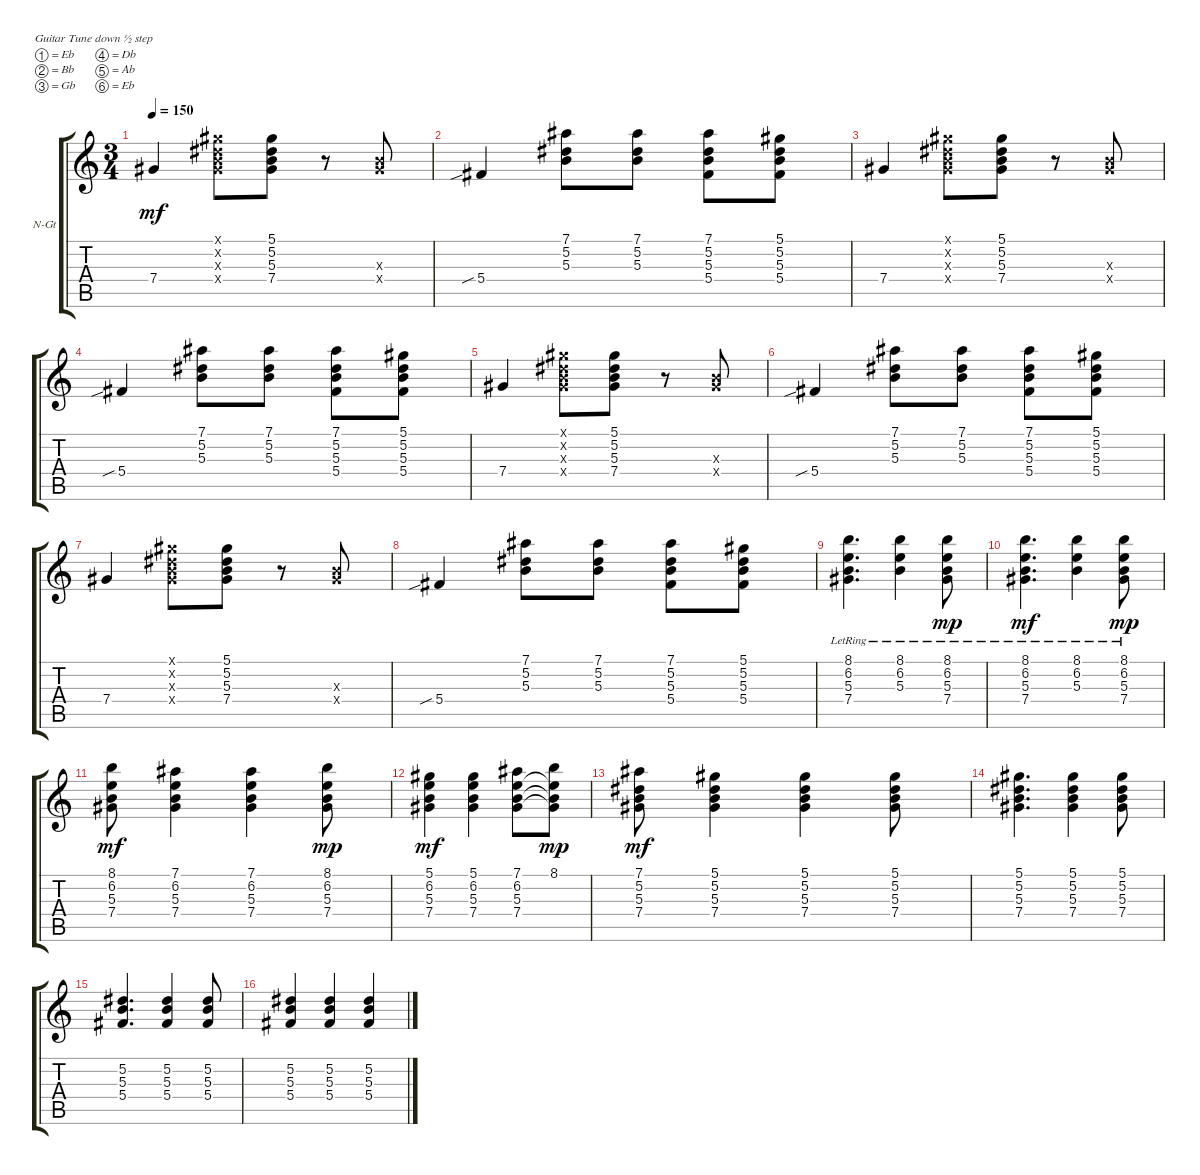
\bracketExtendMode groupsimilarinstruments
\firstSystemTrackNameOrientation horizontal
\otherSystemsTrackNameOrientation horizontal
\track ("Nylon Guitar" "N-Gt") {instrument acousticguitarnylon}
\staff {score tabs}
\tuning (Eb4 Bb3 Gb3 Db3 Ab2 Eb2)
\ts (3 4)
\tempo 150
\clef g2
\ks c
7.4.4{dy mf} (7.4{x} 5.3{x} 5.2{x} 5.1{x}).8 (7.4 5.3 5.2 5.1).8 r.8 (5.3{x} 7.4{x}).8 |
5.4{sib}.4 (5.3 5.2 7.1).8 (5.3 5.2 7.1).8 (7.1 5.2 5.3 5.4).8 (5.1 5.4 5.3 5.2).8 |
7.4.4 (7.4{x} 5.3{x} 5.2{x} 5.1{x}).8 (7.4 5.3 5.2 5.1).8 r.8 (5.3{x} 7.4{x}).8 |
5.4{sib}.4 (5.3 5.2 7.1).8 (5.3 5.2 7.1).8 (7.1 5.2 5.3 5.4).8 (5.1 5.4 5.3 5.2).8 |
7.4.4 (7.4{x} 5.3{x} 5.2{x} 5.1{x}).8 (7.4 5.3 5.2 5.1).8 r.8 (5.3{x} 7.4{x}).8 |
5.4{sib}.4 (5.3 5.2 7.1).8 (5.3 5.2 7.1).8 (7.1 5.2 5.3 5.4).8 (5.1 5.4 5.3 5.2).8 |
7.4.4 (7.4{x} 5.3{x} 5.2{x} 5.1{x}).8 (7.4 5.3 5.2 5.1).8 r.8 (5.3{x} 7.4{x}).8 |
5.4{sib}.4 (5.3 5.2 7.1).8 (5.3 5.2 7.1).8 (7.1 5.2 5.3 5.4).8 (5.1 5.4 5.3 5.2).8 |
(7.4{lr} 5.3{lr} 6.2{lr} 8.1{lr}).4{d} (5.3{lr} 6.2{lr} 8.1{lr}).4 (7.4{lr} 5.3{lr} 6.2{lr} 8.1{lr}).8{dy mp} |
(7.4{lr} 5.3{lr} 6.2{lr} 8.1{lr}).4{d dy mf} (5.3{lr} 6.2{lr} 8.1{lr}).4 (7.4{lr} 5.3{lr} 6.2{lr} 8.1{lr}).8{dy mp} |
(7.4 5.3 6.2 8.1).8{dy mf} (7.4 5.3 6.2 7.1).4 (7.4 5.3 6.2 7.1).4 (7.4 5.3 6.2 8.1).8{dy mp} |
(7.4 5.3 6.2 5.1).4{dy mf} (7.4 5.3 6.2 5.1).4 (7.1 7.4 5.3 6.2).8 (8.1 6.2{t} 5.3{t} 7.4{t}).8{dy mp} |
(7.1 7.4 5.3 5.2).8{dy mf} (5.1 5.2 5.3 7.4).4 (7.4 5.3 5.2 5.1).4 (5.1 5.2 5.3 7.4).8 |
(7.4 5.3 5.2 5.1).4{d} (7.4 5.3 5.2 5.1).4 (7.4 5.3 5.2 5.1).8 |
(5.2 5.3 5.4).4{d} (5.4 5.3 5.2).4 (5.2 5.3 5.4).8 |
(5.4 5.3 5.2).4 (5.2 5.3 5.4).4 (5.4 5.3 5.2).4
